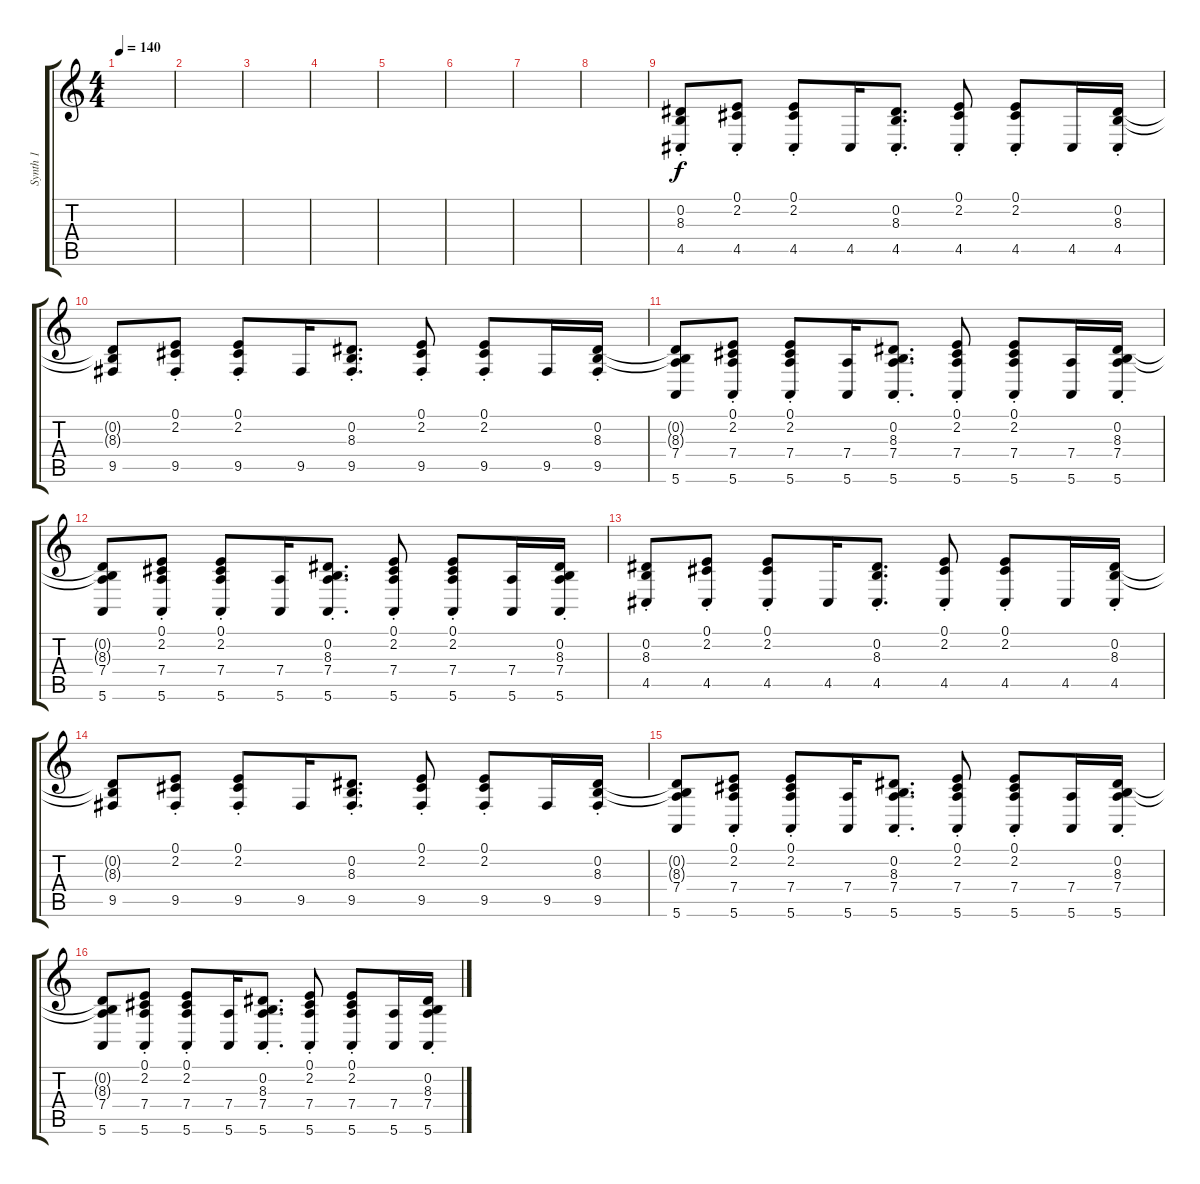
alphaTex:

\track ("Synth 1" "Synth 1") {instrument vibraphone}
\staff {score tabs}
\tuning (E4 B3 G3 D3 A2 E2) {hide}
\ts (4 4)
\tempo 140
\clef g2
\ks c
|
|
|
|
|
|
|
|
(0.2{st} 8.3{st} 4.5).8 (0.1{st} 2.2{st} 4.5).8 (0.1{st} 2.2{st} 4.5).8 4.5.16 (0.2{st} 8.3{st} 4.5).8{d} (0.1{st} 2.2{st} 4.5).8 (0.1{st} 2.2{st} 4.5).8 4.5.16 (0.2{st} 8.3{st} 4.5).16 |
(0.2{t} 8.3{t} 9.5).8 (0.1{st} 2.2{st} 9.5).8 (0.1{st} 2.2{st} 9.5).8 9.5.16 (0.2{st} 8.3{st} 9.5).8{d} (0.1{st} 2.2{st} 9.5).8 (0.1{st} 2.2{st} 9.5).8 9.5.16 (0.2{st} 8.3{st} 9.5).16 |
(0.2{t} 8.3{t} 7.4 5.6).8 (0.1{st} 2.2{st} 7.4 5.6).8 (0.1{st} 2.2{st} 7.4 5.6).8 (7.4 5.6).16 (0.2{st} 8.3{st} 7.4 5.6).8{d} (0.1{st} 2.2{st} 7.4 5.6).8 (0.1{st} 2.2{st} 7.4 5.6).8 (7.4 5.6).16 (0.2{st} 8.3{st} 7.4 5.6).16 |
(0.2{t} 8.3{t} 7.4 5.6).8 (0.1{st} 2.2{st} 7.4 5.6).8 (0.1{st} 2.2{st} 7.4 5.6).8 (7.4 5.6).16 (0.2{st} 8.3{st} 7.4 5.6).8{d} (0.1{st} 2.2{st} 7.4 5.6).8 (0.1{st} 2.2{st} 7.4 5.6).8 (7.4 5.6).16 (0.2{st} 8.3{st} 7.4 5.6).16 |
(0.2{st} 8.3{st} 4.5).8 (0.1{st} 2.2{st} 4.5).8 (0.1{st} 2.2{st} 4.5).8 4.5.16 (0.2{st} 8.3{st} 4.5).8{d} (0.1{st} 2.2{st} 4.5).8 (0.1{st} 2.2{st} 4.5).8 4.5.16 (0.2{st} 8.3{st} 4.5).16 |
(0.2{t} 8.3{t} 9.5).8 (0.1{st} 2.2{st} 9.5).8 (0.1{st} 2.2{st} 9.5).8 9.5.16 (0.2{st} 8.3{st} 9.5).8{d} (0.1{st} 2.2{st} 9.5).8 (0.1{st} 2.2{st} 9.5).8 9.5.16 (0.2{st} 8.3{st} 9.5).16 |
(0.2{t} 8.3{t} 7.4 5.6).8 (0.1{st} 2.2{st} 7.4 5.6).8 (0.1{st} 2.2{st} 7.4 5.6).8 (7.4 5.6).16 (0.2{st} 8.3{st} 7.4 5.6).8{d} (0.1{st} 2.2{st} 7.4 5.6).8 (0.1{st} 2.2{st} 7.4 5.6).8 (7.4 5.6).16 (0.2{st} 8.3{st} 7.4 5.6).16 |
(0.2{t} 8.3{t} 7.4 5.6).8 (0.1{st} 2.2{st} 7.4 5.6).8 (0.1{st} 2.2{st} 7.4 5.6).8 (7.4 5.6).16 (0.2{st} 8.3{st} 7.4 5.6).8{d} (0.1{st} 2.2{st} 7.4 5.6).8 (0.1{st} 2.2{st} 7.4 5.6).8 (7.4 5.6).16 (0.2{st} 8.3{st} 7.4 5.6).16
